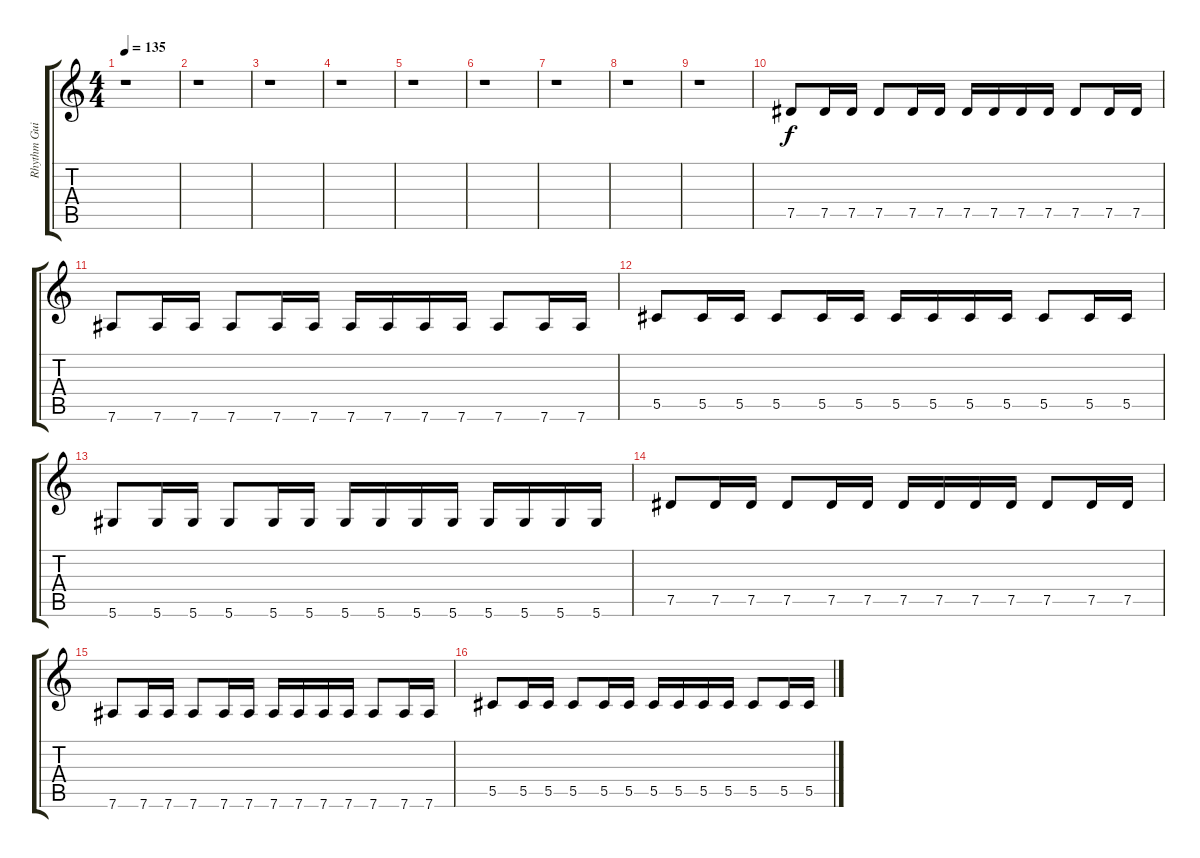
\track ("Rhythm Guitar 2" "Rhythm Gui") {instrument distortionguitar}
\staff {score tabs}
\tuning (Eb4 Bb3 Gb3 Db3 Ab2 Eb2) {hide}
\ts (4 4)
\tempo 135
\clef g2
\ks c
r.1{dy f} |
r.1 |
r.1 |
r.1 |
r.1 |
r.1 |
r.1 |
r.1 |
r.1 |
7.5.8 7.5.16 7.5.16 7.5.8 7.5.16 7.5.16 7.5.16 7.5.16 7.5.16 7.5.16 7.5.8 7.5.16 7.5.16 |
7.6.8 7.6.16 7.6.16 7.6.8 7.6.16 7.6.16 7.6.16 7.6.16 7.6.16 7.6.16 7.6.8 7.6.16 7.6.16 |
5.5.8 5.5.16 5.5.16 5.5.8 5.5.16 5.5.16 5.5.16 5.5.16 5.5.16 5.5.16 5.5.8 5.5.16 5.5.16 |
5.6.8 5.6.16 5.6.16 5.6.8 5.6.16 5.6.16 5.6.16 5.6.16 5.6.16 5.6.16 5.6.16 5.6.16 5.6.16 5.6.16 |
7.5.8 7.5.16 7.5.16 7.5.8 7.5.16 7.5.16 7.5.16 7.5.16 7.5.16 7.5.16 7.5.8 7.5.16 7.5.16 |
7.6.8 7.6.16 7.6.16 7.6.8 7.6.16 7.6.16 7.6.16 7.6.16 7.6.16 7.6.16 7.6.8 7.6.16 7.6.16 |
5.5.8 5.5.16 5.5.16 5.5.8 5.5.16 5.5.16 5.5.16 5.5.16 5.5.16 5.5.16 5.5.8 5.5.16 5.5.16
